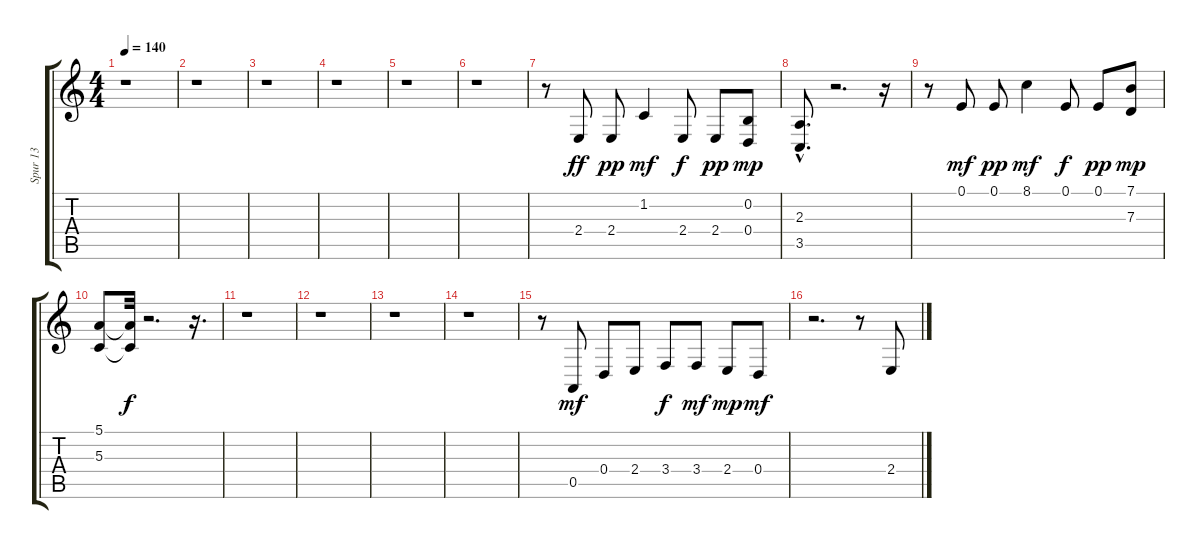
\track ("Spur 13" "Spur 13") {instrument marimba}
\staff {score tabs}
\tuning (E4 B3 G3 D3 A2 E2) {hide}
\ts (4 4)
\tempo 140
\clef g2
\ks c
r.1{dy mf} |
r.1 |
r.1 |
r.1 |
r.1 |
r.1 |
r.8 2.4.8{dy ff} 2.4.8{dy pp} 1.2.4{dy mf} 2.4.8{dy f} 2.4.8{dy pp} (0.2 0.4).8{dy mp} |
(2.3{hac} 3.5{hac}).8{d} r.2{d} r.16 |
r.8 0.1.8{dy mf} 0.1.8{dy pp} 8.1.4{dy mf} 0.1.8{dy f} 0.1.8{dy pp} (7.1 7.3).8{dy mp} |
(5.1 5.3).8 (5.1{t} 5.3{t}).32{dy f} r.2{d} r.16{d} |
r.1 |
r.1 |
r.1 |
r.1 |
r.8 0.5.8{dy mf} 0.4.8 2.4.8 3.4.8{dy f} 3.4.8{dy mf} 2.4.8{dy mp} 0.4.8{dy mf} |
r.2{d} r.8 2.4.8
